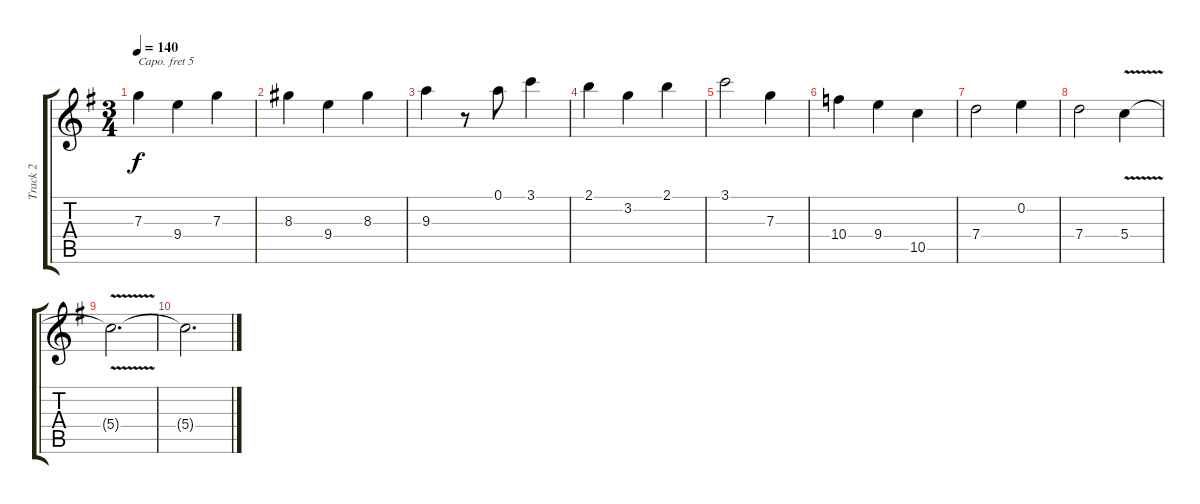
\track ("Track 2" "Track 2") {instrument acousticguitarsteel}
\staff {score tabs}
\capo 5
\tuning (E4 B3 G3 D3 A2 E2) {hide}
\ts (3 4)
\tempo 140
\clef g2
\ks g
7.3.4{dy f} 9.4.4 7.3.4 |
8.3.4 9.4.4 8.3.4 |
9.3.4 r.8 0.1.8 3.1.4 |
2.1.4 3.2.4 2.1.4 |
3.1.2 7.3.4 |
10.4.4 9.4.4 10.5.4 |
7.4.2 0.2.4 |
7.4.2 5.4{v}.4 |
5.4{t}.2{d} |
5.4{t}.2{d}
